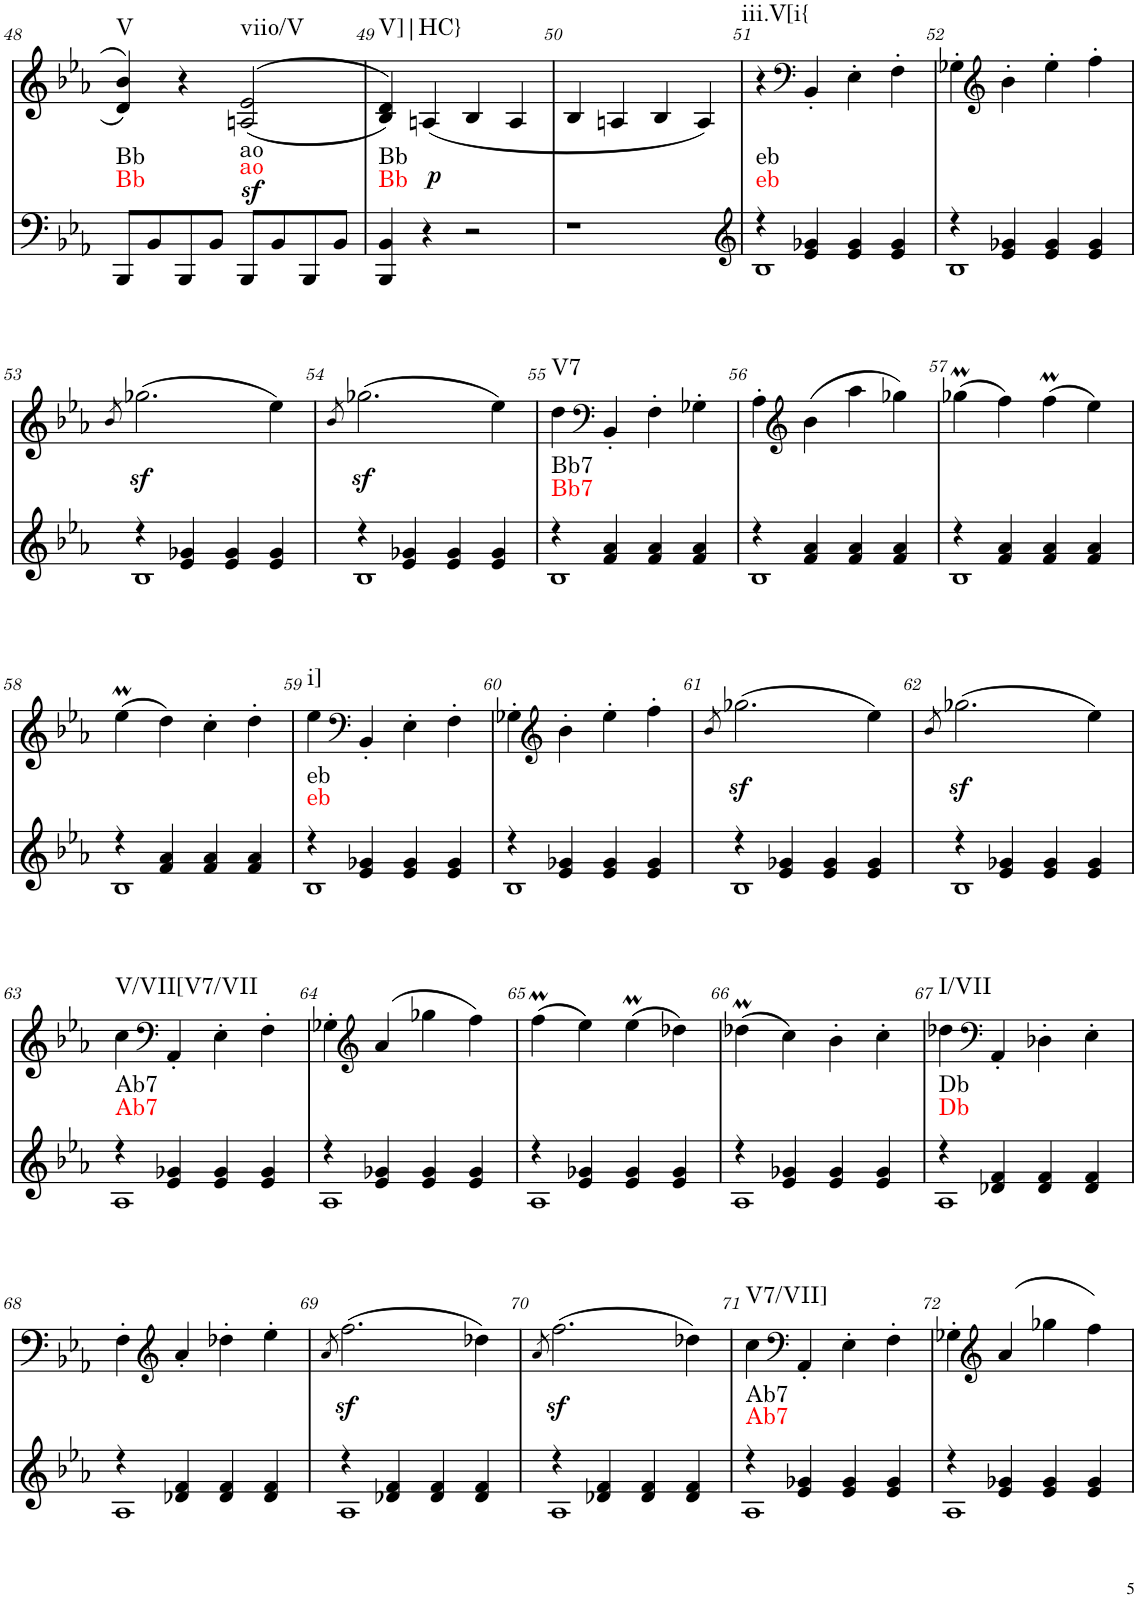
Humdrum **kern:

**kern	**dynam	**kern	**text	**harte
*part2	*part2	*part1	*part1	*part1
*staff2	*staff2	*staff1	*staff1	*
*I"piano	*	*I"piano	*	*
*I'Pno	*	*I'Pno	*	*
!!LO:PB:g=z
*clefF4	*	*clefG2	*	*
*k[b-e-a-]	*	*k[b-e-a-]	*	*
*c:	*	*c:	*	*
*M2/2	*	*M2/2	*	*
*met(c|)	*	*met(c|)	*	*
=48	=48	=48	=48	=48
!	!	!	!	!LO:H:kt=V
8BBB-/L	.	4d/ 4b-/	.	N
8BB-/	.	.	.	.
8BBB-/	.	4r	.	.
8BB-/J	.	.	.	.
!	!	!	!	!LO:H:kt=viio/V
8BBB-z>/L	.	((>2An/ 2e-/	.	N
8BB-/	.	.	.	.
8BBB-/	.	.	.	.
8BB-/J	.	.	.	.
=49	=49	=49	=49	=49
!	!	!	!	!LO:H:kt=V]|HC}
4BBB-/ 4BB-/	.	4B-/ 4d/))	.	N
!	!LO:DY:a	!	!LO:LY:b	!
4r	p	(<4An/	p	.
2r	.	4B-/	.	.
.	.	4A/	.	.
=50	=50	=50	=50	=50
1r	.	4B-/	.	.
.	.	4An/	.	.
.	.	4B-/	.	.
.	.	4A/)	.	.
=51	=51	=51	=51	=51
*clefG2	*	*	*	*
*^	*	*	*	*
!	!	!	!	!	!LO:H:kt=iii.V[i{
4r	1B-	.	4r	.	N
*	*	*	*clefF4	*	*
4e-/ 4g-X/	.	.	4BB-'/	.	.
4e-/ 4g-/	.	.	4E-'\	.	.
4e-/ 4g-/	.	.	4F'\	.	.
=52	=52	=52	=52	=52	=52
4r	1B-	.	4G-X'\	.	.
*	*	*	*clefG2	*	*
4e-/ 4g-X/	.	.	4b-'\	.	.
4e-/ 4g-/	.	.	4ee-'\	.	.
4e-/ 4g-/	.	.	4ff'\	.	.
!!LO:LB:g=z
=53	=53	=53	=53	=53	=53
.	.	.	8qb-/	.	.
4r	1B-	.	(2.gg-Xz<\	.	.
4e-/ 4g-X/	.	.	.	.	.
4e-/ 4g-/	.	.	.	.	.
4e-/ 4g-/	.	.	4ee-\)	.	.
=54	=54	=54	=54	=54	=54
.	.	.	8qb-/	.	.
4r	1B-	.	(2.gg-Xz<\	.	.
4e-/ 4g-X/	.	.	.	.	.
4e-/ 4g-/	.	.	.	.	.
4e-/ 4g-/	.	.	4ee-\)	.	.
=55	=55	=55	=55	=55	=55
!	!	!	!	!	!LO:H:kt=V7
4r	1B-	.	4dd\	.	N
*	*	*	*clefF4	*	*
4f/ 4a-/	.	.	4BB-'/	.	.
4f/ 4a-/	.	.	4F'\	.	.
4f/ 4a-/	.	.	4G-X'\	.	.
=56	=56	=56	=56	=56	=56
4r	1B-	.	4A-'\	.	.
*	*	*	*clefG2	*	*
4f/ 4a-/	.	.	(4b-\	.	.
4f/ 4a-/	.	.	4aa-\	.	.
4f/ 4a-/	.	.	4gg-X\)	.	.
=57	=57	=57	=57	=57	=57
4r	1B-	.	(4gg-XM\	.	.
4f/ 4a-/	.	.	4ff\)	.	.
4f/ 4a-/	.	.	(4ffM\	.	.
4f/ 4a-/	.	.	4ee-\)	.	.
!!LO:LB:g=z
=58	=58	=58	=58	=58	=58
4r	1B-	.	(4ee-M\	.	.
4f/ 4a-/	.	.	4dd\)	.	.
4f/ 4a-/	.	.	4cc'\	.	.
4f/ 4a-/	.	.	4dd'\	.	.
=59	=59	=59	=59	=59	=59
!	!	!	!	!	!LO:H:kt=i]
4r	1B-	.	4ee-\	.	N
*	*	*	*clefF4	*	*
4e-/ 4g-X/	.	.	4BB-'/	.	.
4e-/ 4g-/	.	.	4E-'\	.	.
4e-/ 4g-/	.	.	4F'\	.	.
=60	=60	=60	=60	=60	=60
4r	1B-	.	4G-X'\	.	.
*	*	*	*clefG2	*	*
4e-/ 4g-X/	.	.	4b-'\	.	.
4e-/ 4g-/	.	.	4ee-'\	.	.
4e-/ 4g-/	.	.	4ff'\	.	.
=61	=61	=61	=61	=61	=61
.	.	.	8qb-/	.	.
4r	1B-	.	(2.gg-Xz<\	.	.
4e-/ 4g-X/	.	.	.	.	.
4e-/ 4g-/	.	.	.	.	.
4e-/ 4g-/	.	.	4ee-\)	.	.
=62	=62	=62	=62	=62	=62
.	.	.	8qb-/	.	.
4r	1B-	.	(2.gg-Xz<\	.	.
4e-/ 4g-X/	.	.	.	.	.
4e-/ 4g-/	.	.	.	.	.
4e-/ 4g-/	.	.	4ee-\)	.	.
!!LO:LB:g=z
=63	=63	=63	=63	=63	=63
!	!	!	!	!	!LO:H:kt=V/VII[V7/VII
4r	1A-	.	4cc\	.	N
*	*	*	*clefF4	*	*
4e-/ 4g-X/	.	.	4AA-'/	.	.
4e-/ 4g-/	.	.	4E-'\	.	.
4e-/ 4g-/	.	.	4F'\	.	.
=64	=64	=64	=64	=64	=64
4r	1A-	.	4G-X'\	.	.
*	*	*	*clefG2	*	*
4e-/ 4g-X/	.	.	(4a-/	.	.
4e-/ 4g-/	.	.	4gg-X\	.	.
4e-/ 4g-/	.	.	4ff\)	.	.
=65	=65	=65	=65	=65	=65
4r	1A-	.	(4ffM\	.	.
4e-/ 4g-X/	.	.	4ee-\)	.	.
4e-/ 4g-/	.	.	(4ee-M\	.	.
4e-/ 4g-/	.	.	4dd-X\)	.	.
=66	=66	=66	=66	=66	=66
4r	1A-	.	(4dd-XM\	.	.
4e-/ 4g-X/	.	.	4cc\)	.	.
4e-/ 4g-/	.	.	4b-'\	.	.
4e-/ 4g-/	.	.	4cc'\	.	.
=67	=67	=67	=67	=67	=67
!	!	!	!	!	!LO:H:kt=I/VII
4r	1A-	.	4dd-X\	.	N
*	*	*	*clefF4	*	*
4d-X/ 4f/	.	.	4AA-'/	.	.
4d-/ 4f/	.	.	4D-X'\	.	.
4d-/ 4f/	.	.	4E-'\	.	.
!!LO:LB:g=z
=68	=68	=68	=68	=68	=68
4r	1A-	.	4F'\	.	.
*	*	*	*clefG2	*	*
4d-X/ 4f/	.	.	4a-'/	.	.
4d-/ 4f/	.	.	4dd-X'\	.	.
4d-/ 4f/	.	.	4ee-'\	.	.
=69	=69	=69	=69	=69	=69
.	.	.	8qa-/	.	.
4r	1A-	.	(2.ffz<\	.	.
4d-X/ 4f/	.	.	.	.	.
4d-/ 4f/	.	.	.	.	.
4d-/ 4f/	.	.	4dd-X\)	.	.
=70	=70	=70	=70	=70	=70
.	.	.	8qa-/	.	.
4r	1A-	.	(2.ffz<\	.	.
4d-X/ 4f/	.	.	.	.	.
4d-/ 4f/	.	.	.	.	.
4d-/ 4f/	.	.	4dd-X\)	.	.
=71	=71	=71	=71	=71	=71
!	!	!	!	!	!LO:H:kt=V7/VII]
4r	1A-	.	4cc\	.	N
*	*	*	*clefF4	*	*
4e-/ 4g-X/	.	.	4AA-'/	.	.
4e-/ 4g-/	.	.	4E-'\	.	.
4e-/ 4g-/	.	.	4F'\	.	.
=72	=72	=72	=72	=72	=72
4r	1A-	.	4G-X'\	.	.
*	*	*	*clefG2	*	*
4e-/ 4g-X/	.	.	(4a-/	.	.
4e-/ 4g-/	.	.	4gg-X\	.	.
4e-/ 4g-/	.	.	4ff\)	.	.
*v	*v	*	*	*	*
=	=	=	=	=
*-	*-	*-	*-	*-
